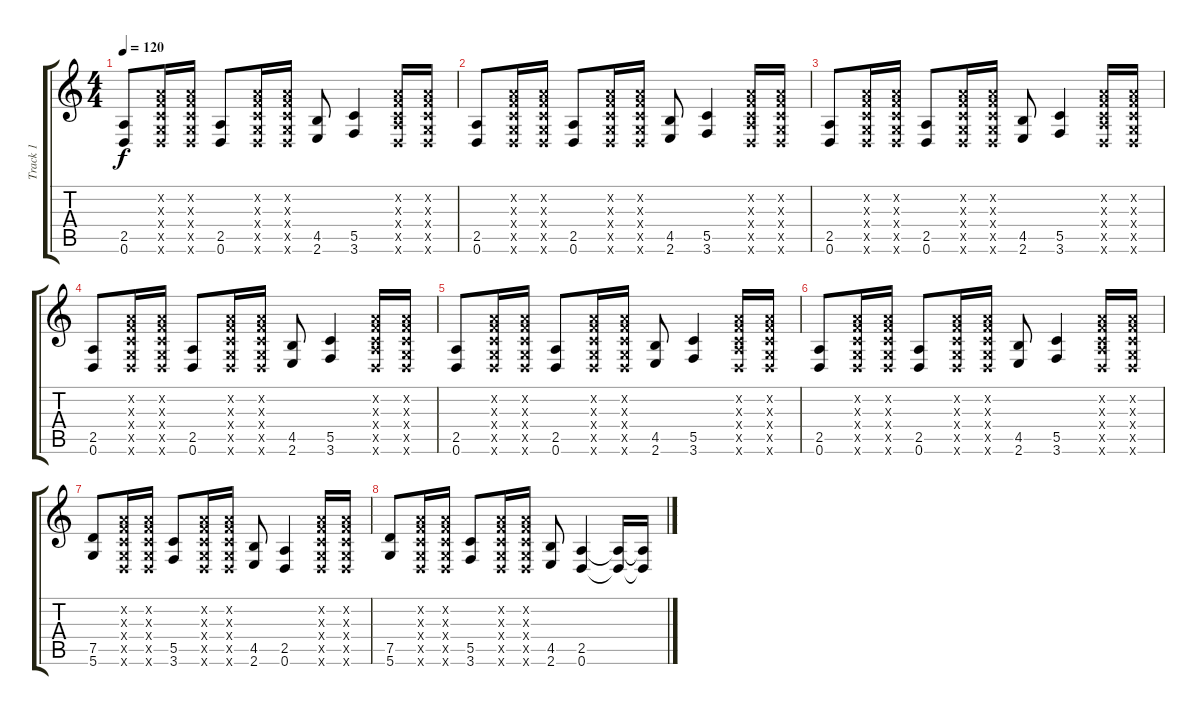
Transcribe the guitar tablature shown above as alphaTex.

\track ("Track 1" "Track 1") {instrument distortionguitar}
\staff {score tabs}
\tuning (D4 A3 F3 C3 G2 D2) {hide}
\ts (4 4)
\tempo 120
\clef g2
\ks c
(2.5 0.6).8{dy f} (0.2{x} 0.3{x} 0.4{x} 0.5{x} 0.6{x}).16 (0.2{x} 0.3{x} 0.4{x} 0.5{x} 0.6{x}).16 (2.5 0.6).8 (0.2{x} 0.3{x} 0.4{x} 0.5{x} 0.6{x}).16 (0.2{x} 0.3{x} 0.4{x} 0.5{x} 0.6{x}).16 (4.5 2.6).8 (5.5 3.6).4 (0.2{x} 0.3{x} 0.4{x} 2.5{x} 0.6{x}).16 (0.2{x} 0.3{x} 0.4{x} 0.5{x} 0.6{x}).16 |
(2.5 0.6).8 (0.2{x} 0.3{x} 0.4{x} 0.5{x} 0.6{x}).16 (0.2{x} 0.3{x} 0.4{x} 0.5{x} 0.6{x}).16 (2.5 0.6).8 (0.2{x} 0.3{x} 0.4{x} 0.5{x} 0.6{x}).16 (0.2{x} 0.3{x} 0.4{x} 0.5{x} 0.6{x}).16 (4.5 2.6).8 (5.5 3.6).4 (0.2{x} 0.3{x} 0.4{x} 2.5{x} 0.6{x}).16 (0.2{x} 0.3{x} 0.4{x} 0.5{x} 0.6{x}).16 |
(2.5 0.6).8 (0.2{x} 0.3{x} 0.4{x} 0.5{x} 0.6{x}).16 (0.2{x} 0.3{x} 0.4{x} 0.5{x} 0.6{x}).16 (2.5 0.6).8 (0.2{x} 0.3{x} 0.4{x} 0.5{x} 0.6{x}).16 (0.2{x} 0.3{x} 0.4{x} 0.5{x} 0.6{x}).16 (4.5 2.6).8 (5.5 3.6).4 (0.2{x} 0.3{x} 0.4{x} 2.5{x} 0.6{x}).16 (0.2{x} 0.3{x} 0.4{x} 0.5{x} 0.6{x}).16 |
(2.5 0.6).8 (0.2{x} 0.3{x} 0.4{x} 0.5{x} 0.6{x}).16 (0.2{x} 0.3{x} 0.4{x} 0.5{x} 0.6{x}).16 (2.5 0.6).8 (0.2{x} 0.3{x} 0.4{x} 0.5{x} 0.6{x}).16 (0.2{x} 0.3{x} 0.4{x} 0.5{x} 0.6{x}).16 (4.5 2.6).8 (5.5 3.6).4 (0.2{x} 0.3{x} 0.4{x} 2.5{x} 0.6{x}).16 (0.2{x} 0.3{x} 0.4{x} 0.5{x} 0.6{x}).16 |
(2.5 0.6).8 (0.2{x} 0.3{x} 0.4{x} 0.5{x} 0.6{x}).16 (0.2{x} 0.3{x} 0.4{x} 0.5{x} 0.6{x}).16 (2.5 0.6).8 (0.2{x} 0.3{x} 0.4{x} 0.5{x} 0.6{x}).16 (0.2{x} 0.3{x} 0.4{x} 0.5{x} 0.6{x}).16 (4.5 2.6).8 (5.5 3.6).4 (0.2{x} 0.3{x} 0.4{x} 2.5{x} 0.6{x}).16 (0.2{x} 0.3{x} 0.4{x} 0.5{x} 0.6{x}).16 |
(2.5 0.6).8 (0.2{x} 0.3{x} 0.4{x} 0.5{x} 0.6{x}).16 (0.2{x} 0.3{x} 0.4{x} 0.5{x} 0.6{x}).16 (2.5 0.6).8 (0.2{x} 0.3{x} 0.4{x} 0.5{x} 0.6{x}).16 (0.2{x} 0.3{x} 0.4{x} 0.5{x} 0.6{x}).16 (4.5 2.6).8 (5.5 3.6).4 (0.2{x} 0.3{x} 0.4{x} 2.5{x} 0.6{x}).16 (0.2{x} 0.3{x} 0.4{x} 0.5{x} 0.6{x}).16 |
(7.5 5.6).8 (0.2{x} 0.3{x} 0.4{x} 0.5{x} 0.6{x}).16 (0.2{x} 0.3{x} 0.4{x} 0.5{x} 0.6{x}).16 (5.5 3.6).8 (0.2{x} 0.3{x} 0.4{x} 0.5{x} 0.6{x}).16 (0.2{x} 0.3{x} 0.4{x} 0.5{x} 0.6{x}).16 (4.5 2.6).8 (2.5 0.6).4 (0.2{x} 0.3{x} 0.4{x} 0.5{x} 0.6{x}).16 (0.2{x} 0.3{x} 0.4{x} 0.5{x} 0.6{x}).16 |
(7.5 5.6).8 (0.2{x} 0.3{x} 0.4{x} 0.5{x} 0.6{x}).16 (0.2{x} 0.3{x} 0.4{x} 0.5{x} 0.6{x}).16 (5.5 3.6).8 (0.2{x} 0.3{x} 0.4{x} 0.5{x} 0.6{x}).16 (0.2{x} 0.3{x} 0.4{x} 0.5{x} 0.6{x}).16 (4.5 2.6).8 (2.5 0.6).4 (2.5{t} 0.6{t}).16 (2.5{t} 0.6{t}).16
